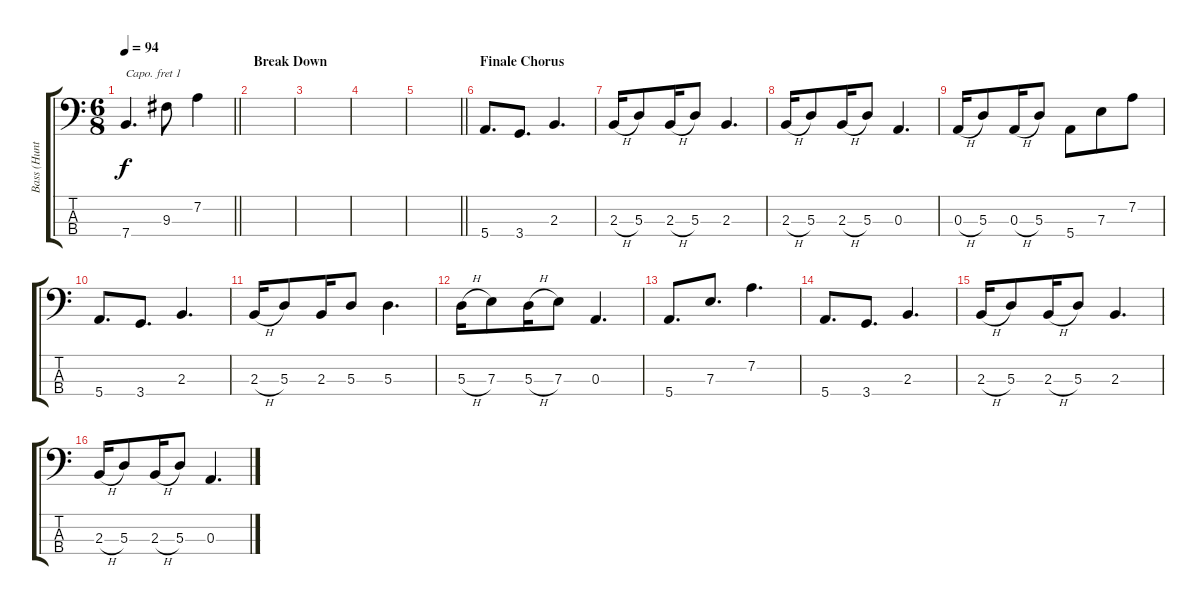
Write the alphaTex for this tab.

\track ("Bass (Hunter)" "Bass (Hunt") {instrument electricbasspick}
\staff {score tabs}
\capo 1
\tuning (Gb2 Db2 Ab1 Eb1) {hide}
\ts (6 8)
\tempo 94
\clef f4
\barLineRight lightlight
\ks c
7.4.4{d dy f} 9.3.8 7.2.4 |
\section ("" "Break Down")
|
|
|
\barLineRight lightlight
|
\section ("" "Finale Chorus")
5.4.8{d} 3.4.8{d} 2.3.4{d} |
2.3{h}.16 5.3.8 2.3{h}.16 5.3.8 2.3.4{d} |
2.3{h}.16 5.3.8 2.3{h}.16 5.3.8 0.3.4{d} |
0.3{h}.16 5.3.8 0.3{h}.16 5.3.8 5.4.8 7.3.8 7.2.8 |
5.4.8{d} 3.4.8{d} 2.3.4{d} |
2.3{h}.16 5.3.8 2.3.16 5.3.8 5.3.4{d} |
5.3{h}.16 7.3.8 5.3{h}.16 7.3.8 0.3.4{d} |
5.4.8{d} 7.3.8{d} 7.2.4{d} |
5.4.8{d} 3.4.8{d} 2.3.4{d} |
2.3{h}.16 5.3.8 2.3{h}.16 5.3.8 2.3.4{d} |
2.3{h}.16 5.3.8 2.3{h}.16 5.3.8 0.3.4{d}
